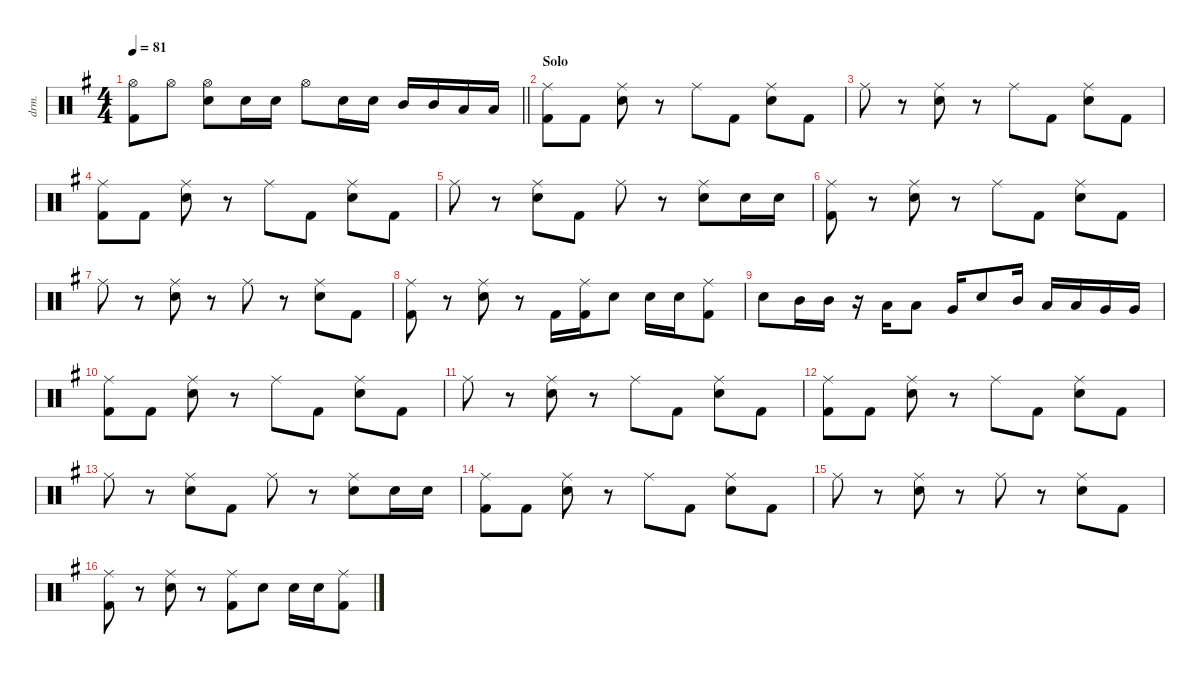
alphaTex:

\defaultSystemsLayout 4
\hideDynamics
\bracketExtendMode nobrackets
\track ("Drums" "drm.") {mute instrument percussion}
\staff {score}
\articulation defaults
\ts (4 4)
\tempo 81
\clef neutral
\barLineRight lightlight
\ks eminor
("Hi-Hat (open)"{acc forcenatural} "Kick (hit) 2"{acc forcenatural}).8{dy f beam Down} "Hi-Hat (open)"{acc forcenatural}.8{beam Down} ("Hi-Hat (open)"{acc forcenatural} "Snare (hit) 2"{acc forcenatural}).8{beam Down} "Snare (hit) 2"{acc forcenatural}.16{beam Down} "Snare (hit) 2"{acc forcenatural}.16{beam Down} "Hi-Hat (open)"{acc forcenatural}.8{beam Down} "Snare (hit) 2"{acc forcenatural}.16{beam Down} "Snare (hit) 2"{acc forcenatural}.16{beam Down} "Mid Tom (hit)"{acc forcenatural}.16{beam Up} "Mid Tom (hit)"{acc forcenatural}.16{beam Up} "Low Tom (hit)"{acc forcenatural}.16{beam Up} "Low Tom (hit)"{acc forcenatural}.16{beam Up} |
\section ("" "Solo")
("Ride (middle)"{acc forcenatural} "Kick (hit) 2"{acc forcenatural}).8{beam Down} "Kick (hit) 2"{acc forcenatural}.8{beam Down} ("Ride (middle)"{acc forcenatural} "Snare (hit) 2"{acc forcenatural}).8{beam Down} r.8{beam Down} "Ride (middle)"{acc forcenatural}.8{beam Down} "Kick (hit) 2"{acc forcenatural}.8{beam Down} ("Ride (middle)"{acc forcenatural} "Snare (hit) 2"{acc forcenatural}).8{beam Down} "Kick (hit) 2"{acc forcenatural}.8{beam Down} |
"Ride (middle)"{acc forcenatural}.8{beam Down} r.8{beam Down} ("Ride (middle)"{acc forcenatural} "Snare (hit) 2"{acc forcenatural}).8{beam Down} r.8{beam Down} "Ride (middle)"{acc forcenatural}.8{beam Down} "Kick (hit) 2"{acc forcenatural}.8{beam Down} ("Ride (middle)"{acc forcenatural} "Snare (hit) 2"{acc forcenatural}).8{beam Down} "Kick (hit) 2"{acc forcenatural}.8{beam Down} |
("Ride (middle)"{acc forcenatural} "Kick (hit) 2"{acc forcenatural}).8{beam Down} "Kick (hit) 2"{acc forcenatural}.8{beam Down} ("Ride (middle)"{acc forcenatural} "Snare (hit) 2"{acc forcenatural}).8{beam Down} r.8{beam Down} "Ride (middle)"{acc forcenatural}.8{beam Down} "Kick (hit) 2"{acc forcenatural}.8{beam Down} ("Ride (middle)"{acc forcenatural} "Snare (hit) 2"{acc forcenatural}).8{beam Down} "Kick (hit) 2"{acc forcenatural}.8{beam Down} |
"Ride (middle)"{acc forcenatural}.8{beam Down} r.8{beam Down} ("Ride (middle)"{acc forcenatural} "Snare (hit) 2"{acc forcenatural}).8{beam Down} "Kick (hit) 2"{acc forcenatural}.8{beam Down} "Ride (middle)"{acc forcenatural}.8{beam Down} r.8{beam Down} ("Ride (middle)"{acc forcenatural} "Snare (hit) 2"{acc forcenatural}).8{beam Down} "Snare (hit) 2"{acc forcenatural}.16{beam Down} "Snare (hit) 2"{acc forcenatural}.16{beam Down} |
("Ride (middle)"{acc forcenatural} "Kick (hit) 2"{acc forcenatural}).8{beam Down} r.8{beam Down} ("Ride (middle)"{acc forcenatural} "Snare (hit) 2"{acc forcenatural}).8{beam Down} r.8{beam Down} "Ride (middle)"{acc forcenatural}.8{beam Down} "Kick (hit) 2"{acc forcenatural}.8{beam Down} ("Ride (middle)"{acc forcenatural} "Snare (hit) 2"{acc forcenatural}).8{beam Down} "Kick (hit) 2"{acc forcenatural}.8{beam Down} |
"Ride (middle)"{acc forcenatural}.8{beam Down} r.8{beam Down} ("Ride (middle)"{acc forcenatural} "Snare (hit) 2"{acc forcenatural}).8{beam Down} r.8{beam Down} "Ride (middle)"{acc forcenatural}.8{beam Down} r.8{beam Down} ("Ride (middle)"{acc forcenatural} "Snare (hit) 2"{acc forcenatural}).8{beam Down} "Kick (hit) 2"{acc forcenatural}.8{beam Down} |
("Ride (middle)"{acc forcenatural} "Kick (hit) 2"{acc forcenatural}).8{beam Down} r.8{beam Down} ("Ride (middle)"{acc forcenatural} "Snare (hit) 2"{acc forcenatural}).8{beam Down} r.8{beam Down} "Kick (hit) 2"{acc forcenatural}.16{beam Down} ("Ride (middle)"{acc forcenatural} "Kick (hit) 2"{acc forcenatural}).16{beam Down} "Snare (hit) 2"{acc forcenatural}.8{beam Down} "Snare (hit) 2"{acc forcenatural}.16{beam Down} "Snare (hit) 2"{acc forcenatural}.16{beam Down} ("Ride (middle)"{acc forcenatural} "Kick (hit) 2"{acc forcenatural}).8{beam Down} |
"Snare (hit) 2"{acc forcenatural}.8{beam Down} "Mid Tom (hit)"{acc forcenatural}.16{beam Down} "Mid Tom (hit)"{acc forcenatural}.16{beam Down} r.16{beam Down} "Low Tom (hit)"{acc forcenatural}.16{beam Up} "Low Tom (hit)"{acc forcenatural}.8{beam Up} "Very Low Tom (hit)"{acc forcenatural}.16{beam Up} "Snare (hit) 2"{acc forcenatural}.8{beam Up} "Mid Tom (hit)"{acc forcenatural}.16{beam Up} "Low Tom (hit)"{acc forcenatural}.16{beam Up} "Low Tom (hit)"{acc forcenatural}.16{beam Up} "Very Low Tom (hit)"{acc forcenatural}.16{beam Up} "Very Low Tom (hit)"{acc forcenatural}.16{beam Up} |
("Ride (middle)"{acc forcenatural} "Kick (hit) 2"{acc forcenatural}).8{beam Down} "Kick (hit) 2"{acc forcenatural}.8{beam Down} ("Ride (middle)"{acc forcenatural} "Snare (hit) 2"{acc forcenatural}).8{beam Down} r.8{beam Down} "Ride (middle)"{acc forcenatural}.8{beam Down} "Kick (hit) 2"{acc forcenatural}.8{beam Down} ("Ride (middle)"{acc forcenatural} "Snare (hit) 2"{acc forcenatural}).8{beam Down} "Kick (hit) 2"{acc forcenatural}.8{beam Down} |
"Ride (middle)"{acc forcenatural}.8{beam Down} r.8{beam Down} ("Ride (middle)"{acc forcenatural} "Snare (hit) 2"{acc forcenatural}).8{beam Down} r.8{beam Down} "Ride (middle)"{acc forcenatural}.8{beam Down} "Kick (hit) 2"{acc forcenatural}.8{beam Down} ("Ride (middle)"{acc forcenatural} "Snare (hit) 2"{acc forcenatural}).8{beam Down} "Kick (hit) 2"{acc forcenatural}.8{beam Down} |
("Ride (middle)"{acc forcenatural} "Kick (hit) 2"{acc forcenatural}).8{beam Down} "Kick (hit) 2"{acc forcenatural}.8{beam Down} ("Ride (middle)"{acc forcenatural} "Snare (hit) 2"{acc forcenatural}).8{beam Down} r.8{beam Down} "Ride (middle)"{acc forcenatural}.8{beam Down} "Kick (hit) 2"{acc forcenatural}.8{beam Down} ("Ride (middle)"{acc forcenatural} "Snare (hit) 2"{acc forcenatural}).8{beam Down} "Kick (hit) 2"{acc forcenatural}.8{beam Down} |
"Ride (middle)"{acc forcenatural}.8{beam Down} r.8{beam Down} ("Ride (middle)"{acc forcenatural} "Snare (hit) 2"{acc forcenatural}).8{beam Down} "Kick (hit) 2"{acc forcenatural}.8{beam Down} "Ride (middle)"{acc forcenatural}.8{beam Down} r.8{beam Down} ("Ride (middle)"{acc forcenatural} "Snare (hit) 2"{acc forcenatural}).8{beam Down} "Snare (hit) 2"{acc forcenatural}.16{beam Down} "Snare (hit) 2"{acc forcenatural}.16{beam Down} |
("Ride (middle)"{acc forcenatural} "Kick (hit) 2"{acc forcenatural}).8{beam Down} "Kick (hit) 2"{acc forcenatural}.8{beam Down} ("Ride (middle)"{acc forcenatural} "Snare (hit) 2"{acc forcenatural}).8{beam Down} r.8{beam Down} "Ride (middle)"{acc forcenatural}.8{beam Down} "Kick (hit) 2"{acc forcenatural}.8{beam Down} ("Ride (middle)"{acc forcenatural} "Snare (hit) 2"{acc forcenatural}).8{beam Down} "Kick (hit) 2"{acc forcenatural}.8{beam Down} |
"Ride (middle)"{acc forcenatural}.8{beam Down} r.8{beam Down} ("Ride (middle)"{acc forcenatural} "Snare (hit) 2"{acc forcenatural}).8{beam Down} r.8{beam Down} "Ride (middle)"{acc forcenatural}.8{beam Down} r.8{beam Down} ("Ride (middle)"{acc forcenatural} "Snare (hit) 2"{acc forcenatural}).8{beam Down} "Kick (hit) 2"{acc forcenatural}.8{beam Down} |
("Ride (middle)"{acc forcenatural} "Kick (hit) 2"{acc forcenatural}).8{beam Down} r.8{beam Down} ("Ride (middle)"{acc forcenatural} "Snare (hit) 2"{acc forcenatural}).8{beam Down} r.8{beam Down} ("Ride (middle)"{acc forcenatural} "Kick (hit) 2"{acc forcenatural}).8{beam Down} "Snare (hit) 2"{acc forcenatural}.8{beam Down} "Snare (hit) 2"{acc forcenatural}.16{beam Down} "Snare (hit) 2"{acc forcenatural}.16{beam Down} ("Ride (middle)"{acc forcenatural} "Kick (hit) 2"{acc forcenatural}).8{beam Down}
